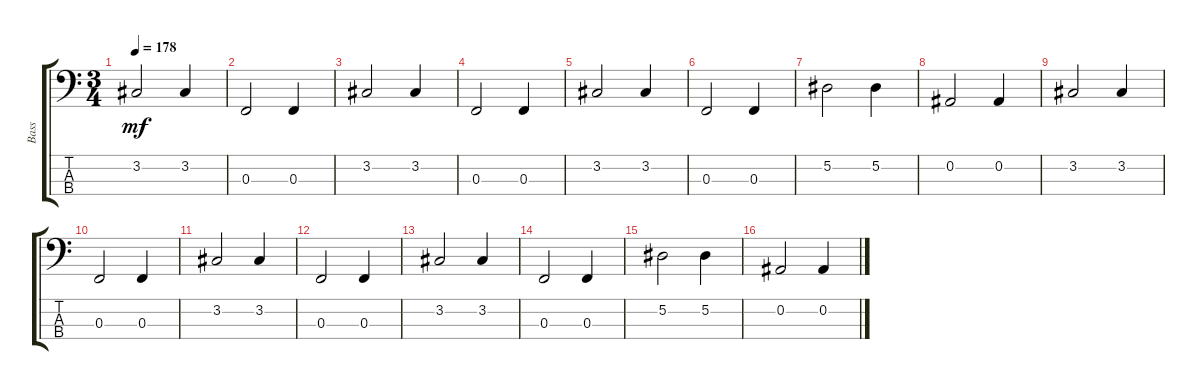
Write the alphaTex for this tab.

\track ("Bass" "Bass") {instrument electricbassfinger}
\staff {score tabs}
\tuning (Eb2 Bb1 F1 C1) {hide}
\ts (3 4)
\tempo 178
\clef f4
\ks c
3.2.2{dy mf} 3.2.4 |
0.3.2 0.3.4 |
3.2.2 3.2.4 |
0.3.2 0.3.4 |
3.2.2 3.2.4 |
0.3.2 0.3.4 |
5.2.2 5.2.4 |
0.2.2 0.2.4 |
3.2.2 3.2.4 |
0.3.2 0.3.4 |
3.2.2 3.2.4 |
0.3.2 0.3.4 |
3.2.2 3.2.4 |
0.3.2 0.3.4 |
5.2.2 5.2.4 |
0.2.2 0.2.4
